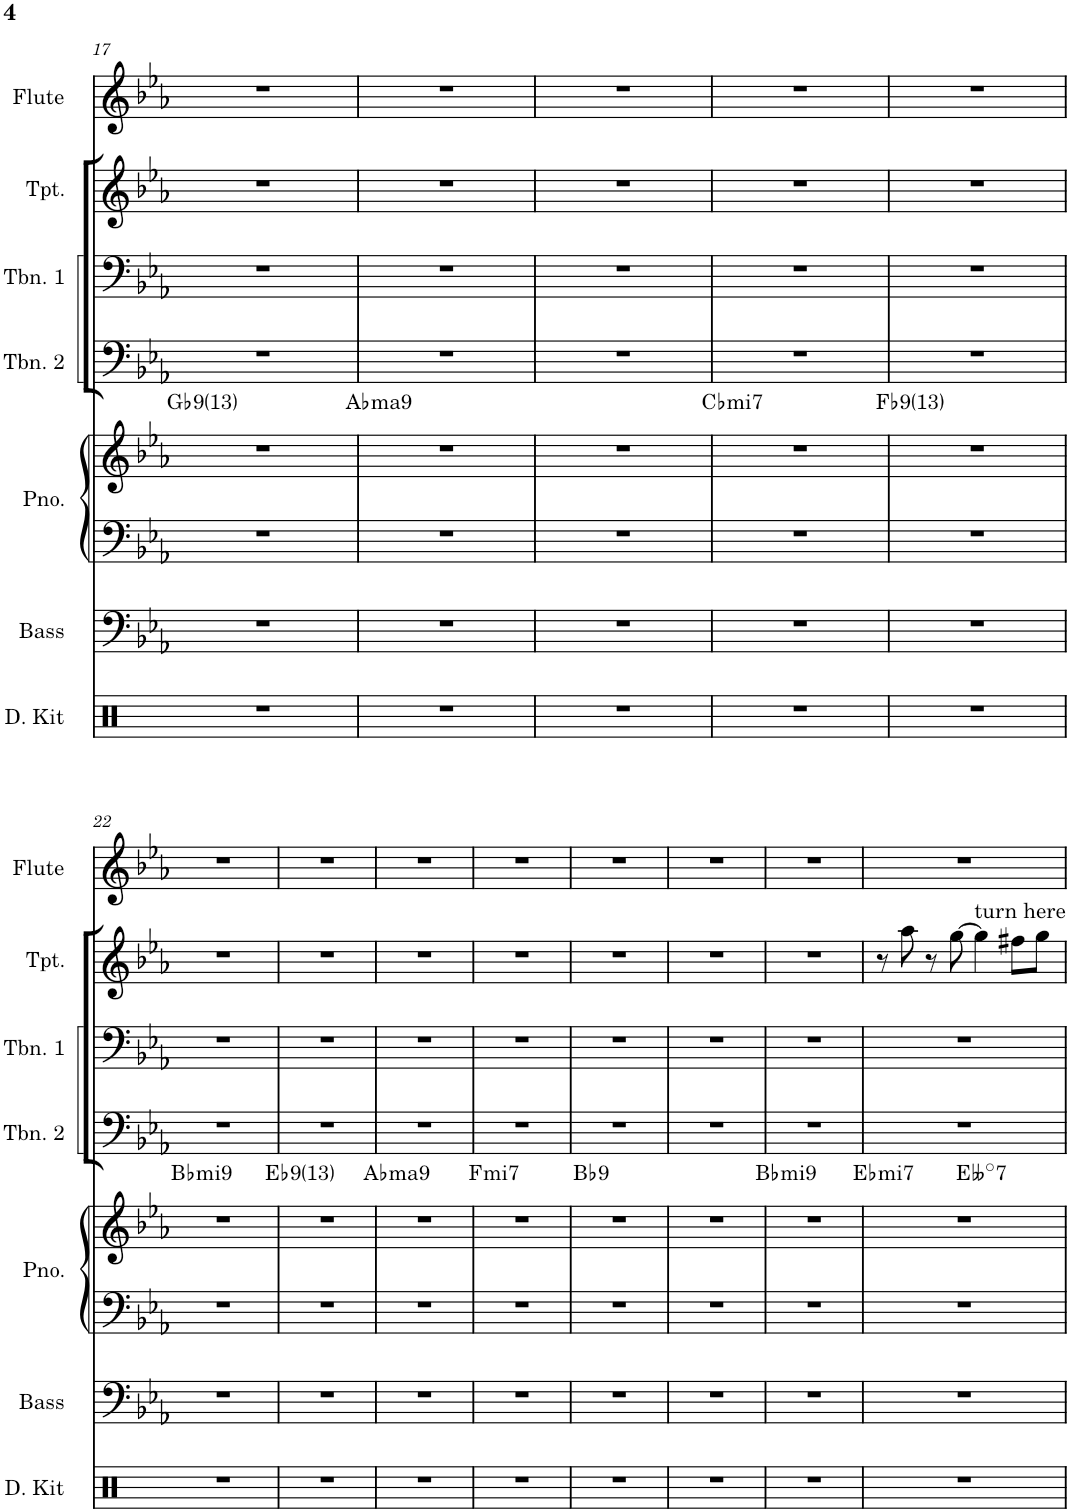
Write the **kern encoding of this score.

**kern	**kern	**kern	**kern	**harte	**kern	**kern	**kern	**kern
*part7	*part6	*part5	*part5	*part5	*part4	*part3	*part2	*part1
*staff8	*staff7	*staff6	*staff5	*	*staff4	*staff3	*staff2	*staff1
*I"Drum Kit	*I"Acoustic Bass	*I"Piano	*	*	*I"Trombone 2	*I"Trombone 1	*I"Trumpet	*I"Tenor Saxophone
*I'D. Kit	*I'Bass	*I'Pno.	*	*	*I'Tbn. 2	*I'Tbn. 1	*I'Tpt.	*I'T. Sax.
!!LO:PB:g=z
*clefX	*clefF4	*clefF4	*clefG2	*	*clefF4	*clefF4	*clefG2	*clefG2
*	*Trd7c12	*	*	*	*	*	*Trd1c2	*Trd8c14
*k[]	*k[b-e-a-]	*k[b-e-a-]	*k[b-e-a-]	*	*k[b-e-a-]	*k[b-e-a-]	*k[b-e-a-]	*k[b-e-a-]
*M4/4	*M4/4	*M4/4	*M4/4	*	*M4/4	*M4/4	*M4/4	*M4/4
=17	=17	=17	=17	=17	=17	=17	=17	=17
!	!	!	!	!LO:H:kt=9	!	!	!	!
1r	1r	1r	1r	Gb:9(13)	1r	1r	1r	1r
=18	=18	=18	=18	=18	=18	=18	=18	=18
!	!	!	!	!LO:H:kt=ma9	!	!	!	!
1r	1r	1r	1r	Ab:maj9	1r	1r	1r	1r
=19	=19	=19	=19	=19	=19	=19	=19	=19
1r	1r	1r	1r	.	1r	1r	1r	1r
=20	=20	=20	=20	=20	=20	=20	=20	=20
!	!	!	!	!LO:H:kt=mi7	!	!	!	!
1r	1r	1r	1r	Cb:min7	1r	1r	1r	1r
=21	=21	=21	=21	=21	=21	=21	=21	=21
!	!	!	!	!LO:H:kt=9	!	!	!	!
1r	1r	1r	1r	Fb:9(13)	1r	1r	1r	1r
!!LO:LB:g=z
=22	=22	=22	=22	=22	=22	=22	=22	=22
!	!	!	!	!LO:H:kt=mi9	!	!	!	!
1r	1r	1r	1r	Bb:min9	1r	1r	1r	1r
=23	=23	=23	=23	=23	=23	=23	=23	=23
!	!	!	!	!LO:H:kt=9	!	!	!	!
1r	1r	1r	1r	Eb:9(13)	1r	1r	1r	1r
=24	=24	=24	=24	=24	=24	=24	=24	=24
!	!	!	!	!LO:H:kt=ma9	!	!	!	!
1r	1r	1r	1r	Ab:maj9	1r	1r	1r	1r
=25	=25	=25	=25	=25	=25	=25	=25	=25
!	!	!	!	!LO:H:kt=mi7	!	!	!	!
1r	1r	1r	1r	F:min7	1r	1r	1r	1r
=26	=26	=26	=26	=26	=26	=26	=26	=26
!	!	!	!	!LO:H:kt=9	!	!	!	!
1r	1r	1r	1r	Bb:9	1r	1r	1r	1r
=27	=27	=27	=27	=27	=27	=27	=27	=27
1r	1r	1r	1r	.	1r	1r	1r	1r
=28	=28	=28	=28	=28	=28	=28	=28	=28
!	!	!	!	!LO:H:kt=mi9	!	!	!	!
1r	1r	1r	1r	Bb:min9	1r	1r	1r	1r
=29	=29	=29	=29	=29	=29	=29	=29	=29
!	!	!	!	!LO:H:kt=mi7	!	!	!	!
*	*	*	*^	*	*	*	*	*
1r	1r	1r	1r	2ryy	Eb:min7	1r	1r	8r	1r
.	.	.	.	.	.	.	.	8aa-\	.
.	.	.	.	.	.	.	.	8r	.
.	.	.	.	.	.	.	.	[8gg\	.
!	!	!	!	!	!LO:H:kt=7	!	!	!LO:TX:a:t=turn here	!
.	.	.	.	2ryy	Ebb:dim7	.	.	4gg\]	.
.	.	.	.	.	.	.	.	8ff#X\L	.
.	.	.	.	.	.	.	.	8gg\J	.
*	*	*	*v	*v	*	*	*	*	*
=	=	=	=	=	=	=	=	=
*-	*-	*-	*-	*-	*-	*-	*-	*-
